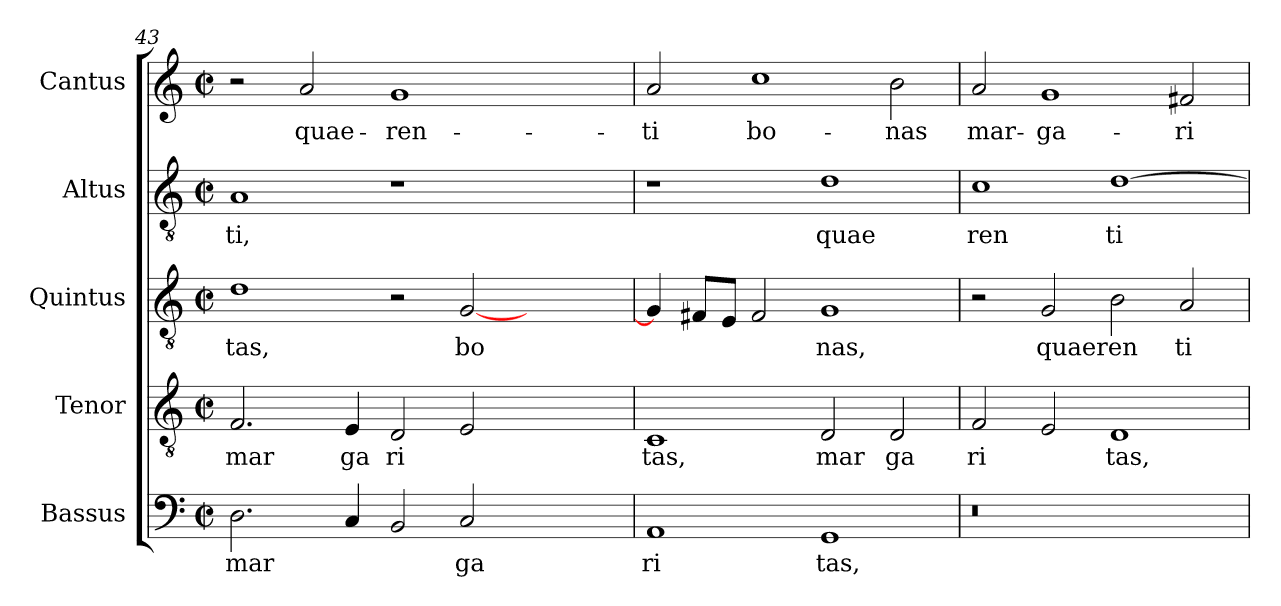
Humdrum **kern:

**kern	**text	**kern	**text	**kern	**text	**kern	**text	**kern	**text
*part5	*part5	*part4	*part4	*part3	*part3	*part2	*part2	*part1	*part1
*staff5	*staff5	*staff4	*staff4	*staff3	*staff3	*staff2	*staff2	*staff1	*staff1
*I"Bassus	*	*I"Tenor	*	*I"Quintus	*	*I"Altus	*	*I"Cantus	*
!!LO:LB:g=z
*clefF4	*	*clefGv2	*	*clefGv2	*	*clefGv2	*	*clefG2	*
*	*	*k[]	*	*	*	*	*	*	*
*	*	*C:	*	*	*	*	*	*	*
*M2/2	*	*M2/2	*	*M2/2	*	*M2/2	*	*M2/2	*
*met(c|)	*	*met(c|)	*	*met(c|)	*	*met(c|)	*	*met(c|)	*
=43	=43	=43	=43	=43	=43	=43	=43	=43	=43
!	!LO:LY:b	!	!LO:LY:b:cj	!	!LO:LY:b:cj	!	!LO:LY:b:cj	!	!
2.D\	mar	2.F/	mar	1d	tas,	1A	ti,	2r	.
!	!	!	!	!	!	!	!	!	!LO:LY:b:cj
.	.	.	.	.	.	.	.	2a/	quae-
!	!	!	!LO:LY:b:cj	!	!	!	!	!	!
4C/	.	4E/	ga	.	.	.	.	.	.
!	!	!	!LO:LY:b:cj	!	!	!LO:N:vis=1	!	!	!LO:LY:b:cj
2BB/	.	2D/	ri	2r	.	0r	.	1g	-ren-
!	!LO:LY:b:cj	!	!	!	!LO:LY:b:cj	!	!	!	!
2C/	ga	2E/	.	[<2G/	bo	.	.	.	.
1ryy	.	1ryy	.	1ryy	.	.	.	1ryy	.
=44	=44	=44	=44	=44	=44	=44	=44	=44	=44
!	!LO:LY:b:cj	!	!LO:LY:b:cj	!	!	!	!	!	!LO:LY:b:cj
1AA	ri	1C	tas,	4G/]	.	1r	.	2a/	-ti
.	.	.	.	8F#/L	.	.	.	.	.
.	.	.	.	8E/J	.	.	.	.	.
!	!	!	!	!	!	!	!	!	!LO:LY:b:cj
.	.	.	.	2F#/	.	.	.	1cc	bo-
!	!LO:LY:b:cj	!	!LO:LY:b:cj	!	!LO:LY:b:cj	!	!LO:LY:b:cj	!	!
1GG	tas,	2D/	mar	1G	nas,	1d	quae	.	.
!	!	!	!LO:LY:b:cj	!	!	!	!	!	!LO:LY:b:cj
.	.	2D/	ga	.	.	.	.	2b\	-nas
=45	=45	=45	=45	=45	=45	=45	=45	=45	=45
!	!	!	!LO:LY:b:cj	!	!	!	!LO:LY:b:cj	!	!LO:LY:b:cj
0r	.	2F/	ri	2r	.	1c	ren	2a/	mar-
!	!	!	!	!	!LO:LY:b:cj	!	!	!	!LO:LY:b:cj
.	.	2E/	.	2G/	quaeren	.	.	1g	-ga-
!	!	!	!LO:LY:b:cj	!	!	!	!LO:LY:b:cj	!	!
.	.	1D	tas,	2B\	.	[>1d	ti	.	.
!	!	!	!	!	!LO:LY:b:cj	!	!	!	!LO:LY:b:cj
.	.	.	.	2A/	ti	.	.	2f#/	-ri-
=	=	=	=	=	=	=	=	=	=
*-	*-	*-	*-	*-	*-	*-	*-	*-	*-
